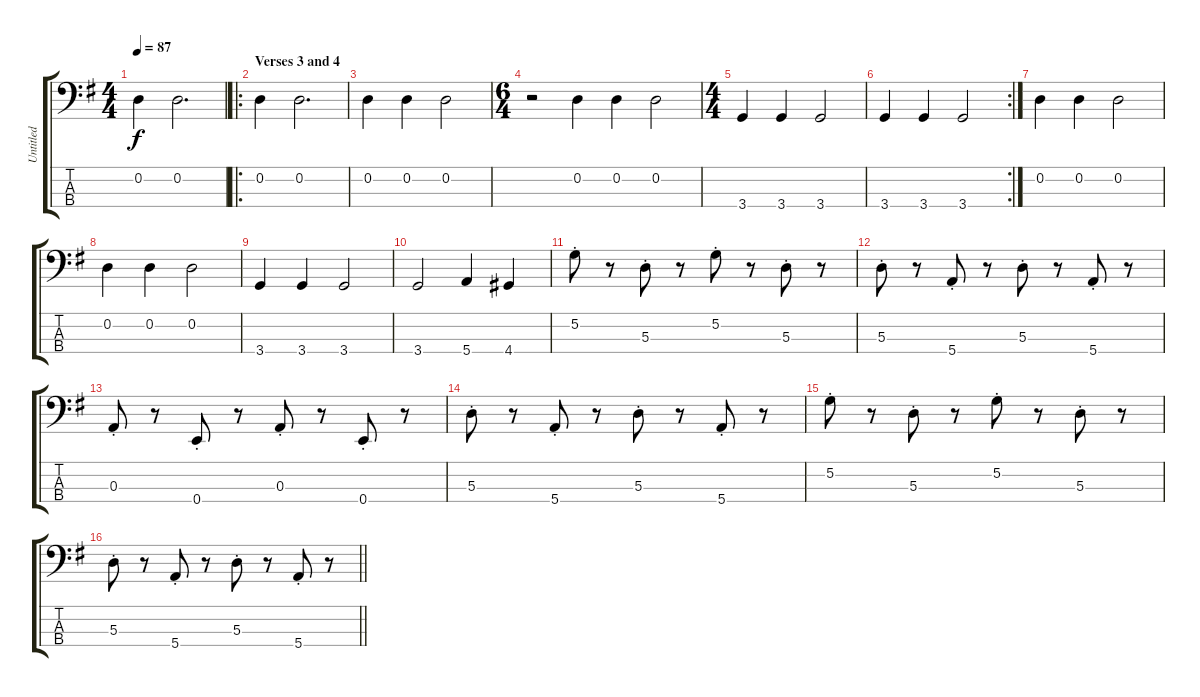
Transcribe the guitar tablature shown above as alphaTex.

\track ("Untitled" "Untitled") {instrument electricbassfinger}
\staff {score tabs}
\tuning (G2 D2 A1 E1) {hide}
\ts (4 4)
\tempo 87
\clef f4
\ks g
0.2.4{dy f} 0.2.2{d} |
\ro
\section ("" "Verses 3 and 4")
0.2.4 0.2.2{d} |
0.2.4 0.2.4 0.2.2 |
\ts (6 4)
r.2 0.2.4 0.2.4 0.2.2 |
\ts (4 4)
3.4.4 3.4.4 3.4.2 |
\rc 2
3.4.4 3.4.4 3.4.2 |
0.2.4 0.2.4 0.2.2 |
0.2.4 0.2.4 0.2.2 |
3.4.4 3.4.4 3.4.2 |
3.4.2 5.4.4 4.4.4 |
5.2{st}.8 r.8 5.3{st}.8 r.8 5.2{st}.8 r.8 5.3{st}.8 r.8 |
5.3{st}.8 r.8 5.4{st}.8 r.8 5.3{st}.8 r.8 5.4{st}.8 r.8 |
0.3{st}.8 r.8 0.4{st}.8 r.8 0.3{st}.8 r.8 0.4{st}.8 r.8 |
5.3{st}.8 r.8 5.4{st}.8 r.8 5.3{st}.8 r.8 5.4{st}.8 r.8 |
5.2{st}.8 r.8 5.3{st}.8 r.8 5.2{st}.8 r.8 5.3{st}.8 r.8 |
\barLineRight lightlight
5.3{st}.8 r.8 5.4{st}.8 r.8 5.3{st}.8 r.8 5.4{st}.8 r.8
